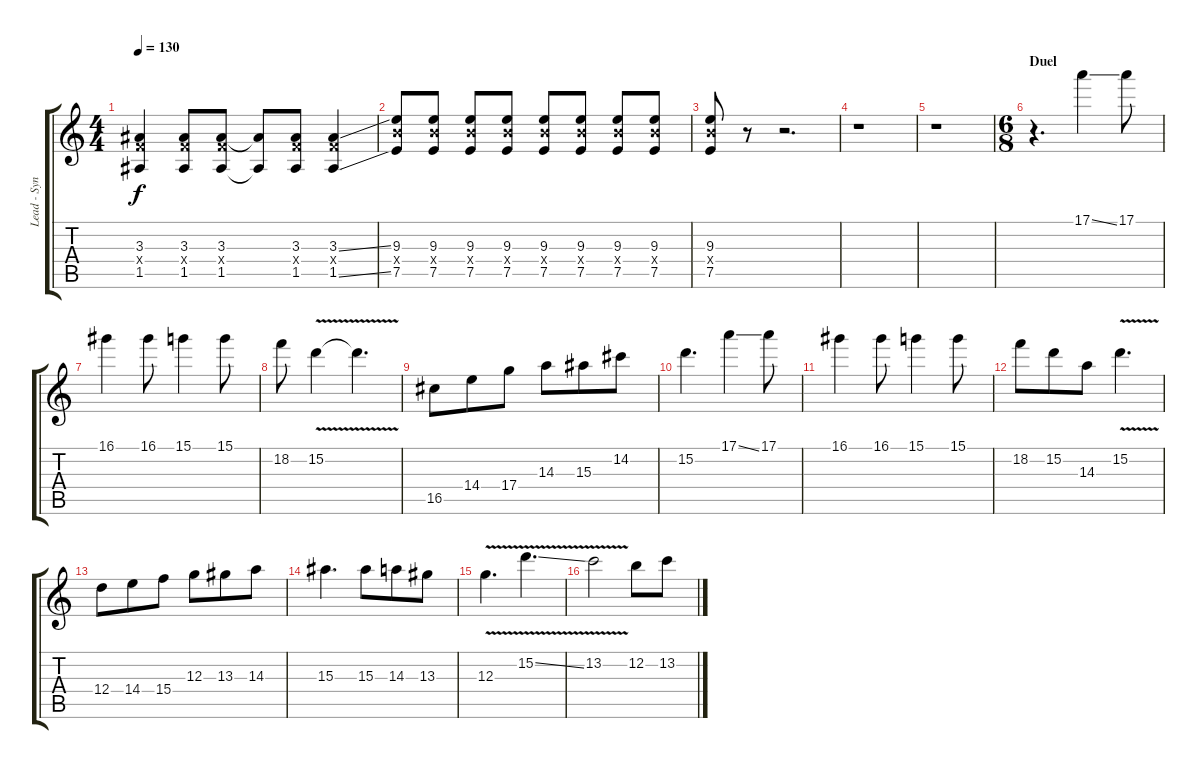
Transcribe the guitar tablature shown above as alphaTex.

\track ("Lead - Synyster Gates" "Lead - Syn") {instrument distortionguitar}
\staff {score tabs}
\tuning (E4 B3 G3 D3 A2 D2) {hide}
\ts (4 4)
\tempo 130
\clef g2
\ks c
(3.3 3.4{x} 1.5).4{dy f} (3.3 3.4{x} 1.5).8 (3.3 3.4{x} 1.5).8 (3.3{t} 1.5{t}).8 (3.3 3.4{x} 1.5).8 (3.3{ss} 3.4{x} 1.5{ss}).4 |
(9.3 9.4{x} 7.5).8 (9.3 9.4{x} 7.5).8 (9.3 9.4{x} 7.5).8 (9.3 9.4{x} 7.5).8 (9.3 9.4{x} 7.5).8 (9.3 9.4{x} 7.5).8 (9.3 9.4{x} 7.5).8 (9.3 9.4{x} 7.5).8 |
(9.3 9.4{x} 7.5).8 r.8 r.2{d} |
r.1 |
r.1 |
\ts (6 8)
\section ("" "Duel")
r.4{d} 17.1{ss}.4 17.1.8 |
16.1.4 16.1.8 15.1.4 15.1.8 |
18.2.8 15.2{v}.4 15.2{t}.4{d} |
16.5.8 14.4.8 17.4.8 14.3.8 15.3.8 14.2.8 |
15.2.4{d} 17.1{ss}.4 17.1.8 |
16.1.4 16.1.8 15.1.4 15.1.8 |
18.2.8 15.2.8 14.3.8 15.2{v}.4{d} |
12.4.8 14.4.8 15.4.8 12.3.8 13.3.8 14.3.8 |
15.3.4{d} 15.3.8 14.3.8 13.3.8 |
12.3{v}.4{d} 15.2{v ss}.4{d} |
13.2{v}.2 12.2.8 13.2.8
